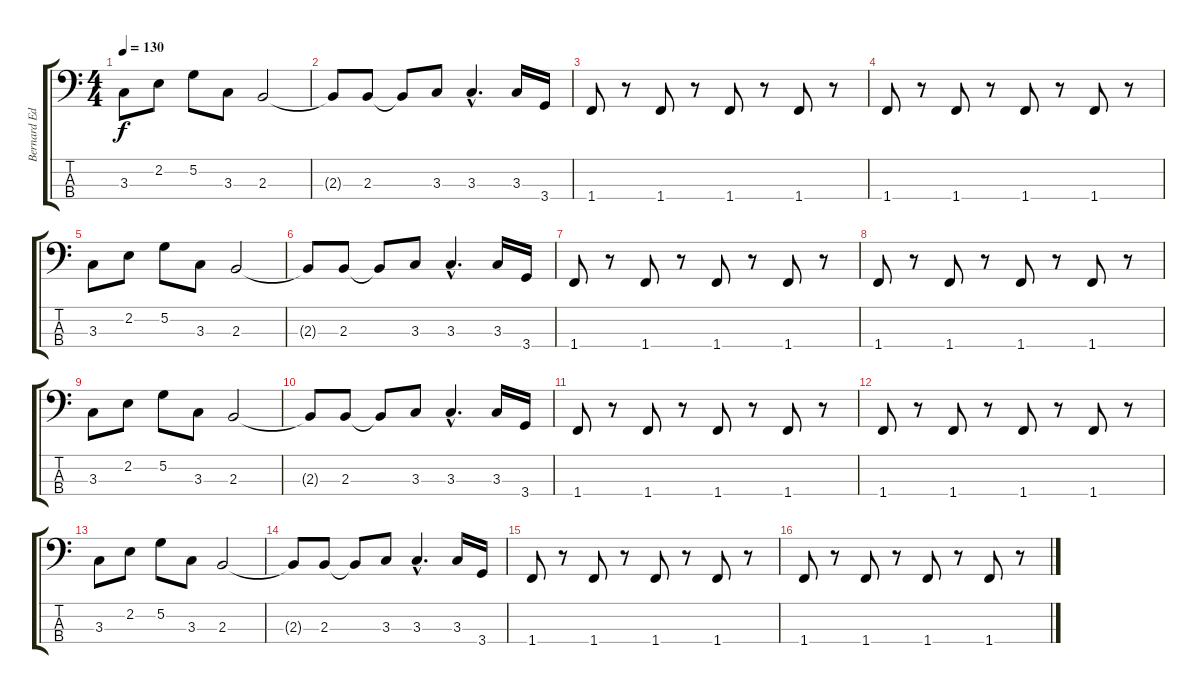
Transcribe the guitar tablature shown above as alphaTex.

\track ("Bernard Edwards" "Bernard Ed") {instrument electricbassfinger}
\staff {score tabs}
\tuning (G2 D2 A1 E1) {hide}
\ts (4 4)
\tempo 130
\clef f4
\ks c
3.3.8{dy f} 2.2.8 5.2.8 3.3.8 2.3.2 |
2.3{t}.8 2.3.8 2.3{t}.8 3.3.8 3.3{hac}.4{d} 3.3.16 3.4.16 |
1.4.8 r.8 1.4.8 r.8 1.4.8 r.8 1.4.8 r.8 |
1.4.8 r.8 1.4.8 r.8 1.4.8 r.8 1.4.8 r.8 |
3.3.8 2.2.8 5.2.8 3.3.8 2.3.2 |
2.3{t}.8 2.3.8 2.3{t}.8 3.3.8 3.3{hac}.4{d} 3.3.16 3.4.16 |
1.4.8 r.8 1.4.8 r.8 1.4.8 r.8 1.4.8 r.8 |
1.4.8 r.8 1.4.8 r.8 1.4.8 r.8 1.4.8 r.8 |
3.3.8 2.2.8 5.2.8 3.3.8 2.3.2 |
2.3{t}.8 2.3.8 2.3{t}.8 3.3.8 3.3{hac}.4{d} 3.3.16 3.4.16 |
1.4.8 r.8 1.4.8 r.8 1.4.8 r.8 1.4.8 r.8 |
1.4.8 r.8 1.4.8 r.8 1.4.8 r.8 1.4.8 r.8 |
3.3.8 2.2.8 5.2.8 3.3.8 2.3.2 |
2.3{t}.8 2.3.8 2.3{t}.8 3.3.8 3.3{hac}.4{d} 3.3.16 3.4.16 |
1.4.8 r.8 1.4.8 r.8 1.4.8 r.8 1.4.8 r.8 |
1.4.8 r.8 1.4.8 r.8 1.4.8 r.8 1.4.8 r.8
